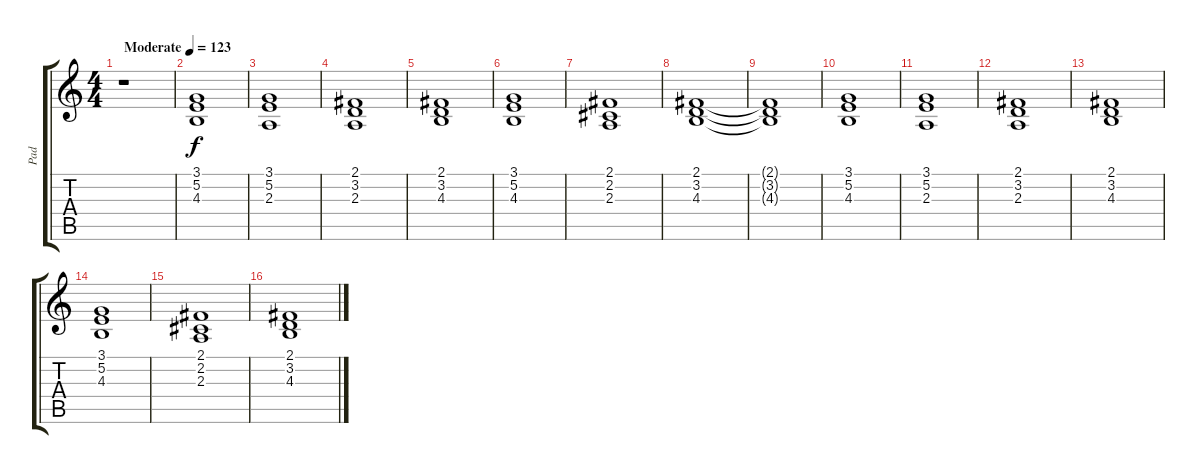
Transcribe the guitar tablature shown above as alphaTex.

\track ("Pad" "Pad") {instrument stringensemble1}
\staff {score tabs}
\tuning (E4 B3 G3 D3 A2 E2) {hide}
\ts (4 4)
\tempo (123 "Moderate")
\clef g2
\ks c
r.1{dy f instrument stringensemble1} |
(3.1 5.2 4.3).1 |
(3.1 5.2 2.3).1 |
(2.1 3.2 2.3).1 |
(2.1 3.2 4.3).1 |
(3.1 5.2 4.3).1 |
(2.1 2.2 2.3).1 |
(2.1 3.2 4.3).1 |
(2.1{t} 3.2{t} 4.3{t}).1 |
(3.1 5.2 4.3).1 |
(3.1 5.2 2.3).1 |
(2.1 3.2 2.3).1 |
(2.1 3.2 4.3).1 |
(3.1 5.2 4.3).1 |
(2.1 2.2 2.3).1 |
(2.1 3.2 4.3).1
